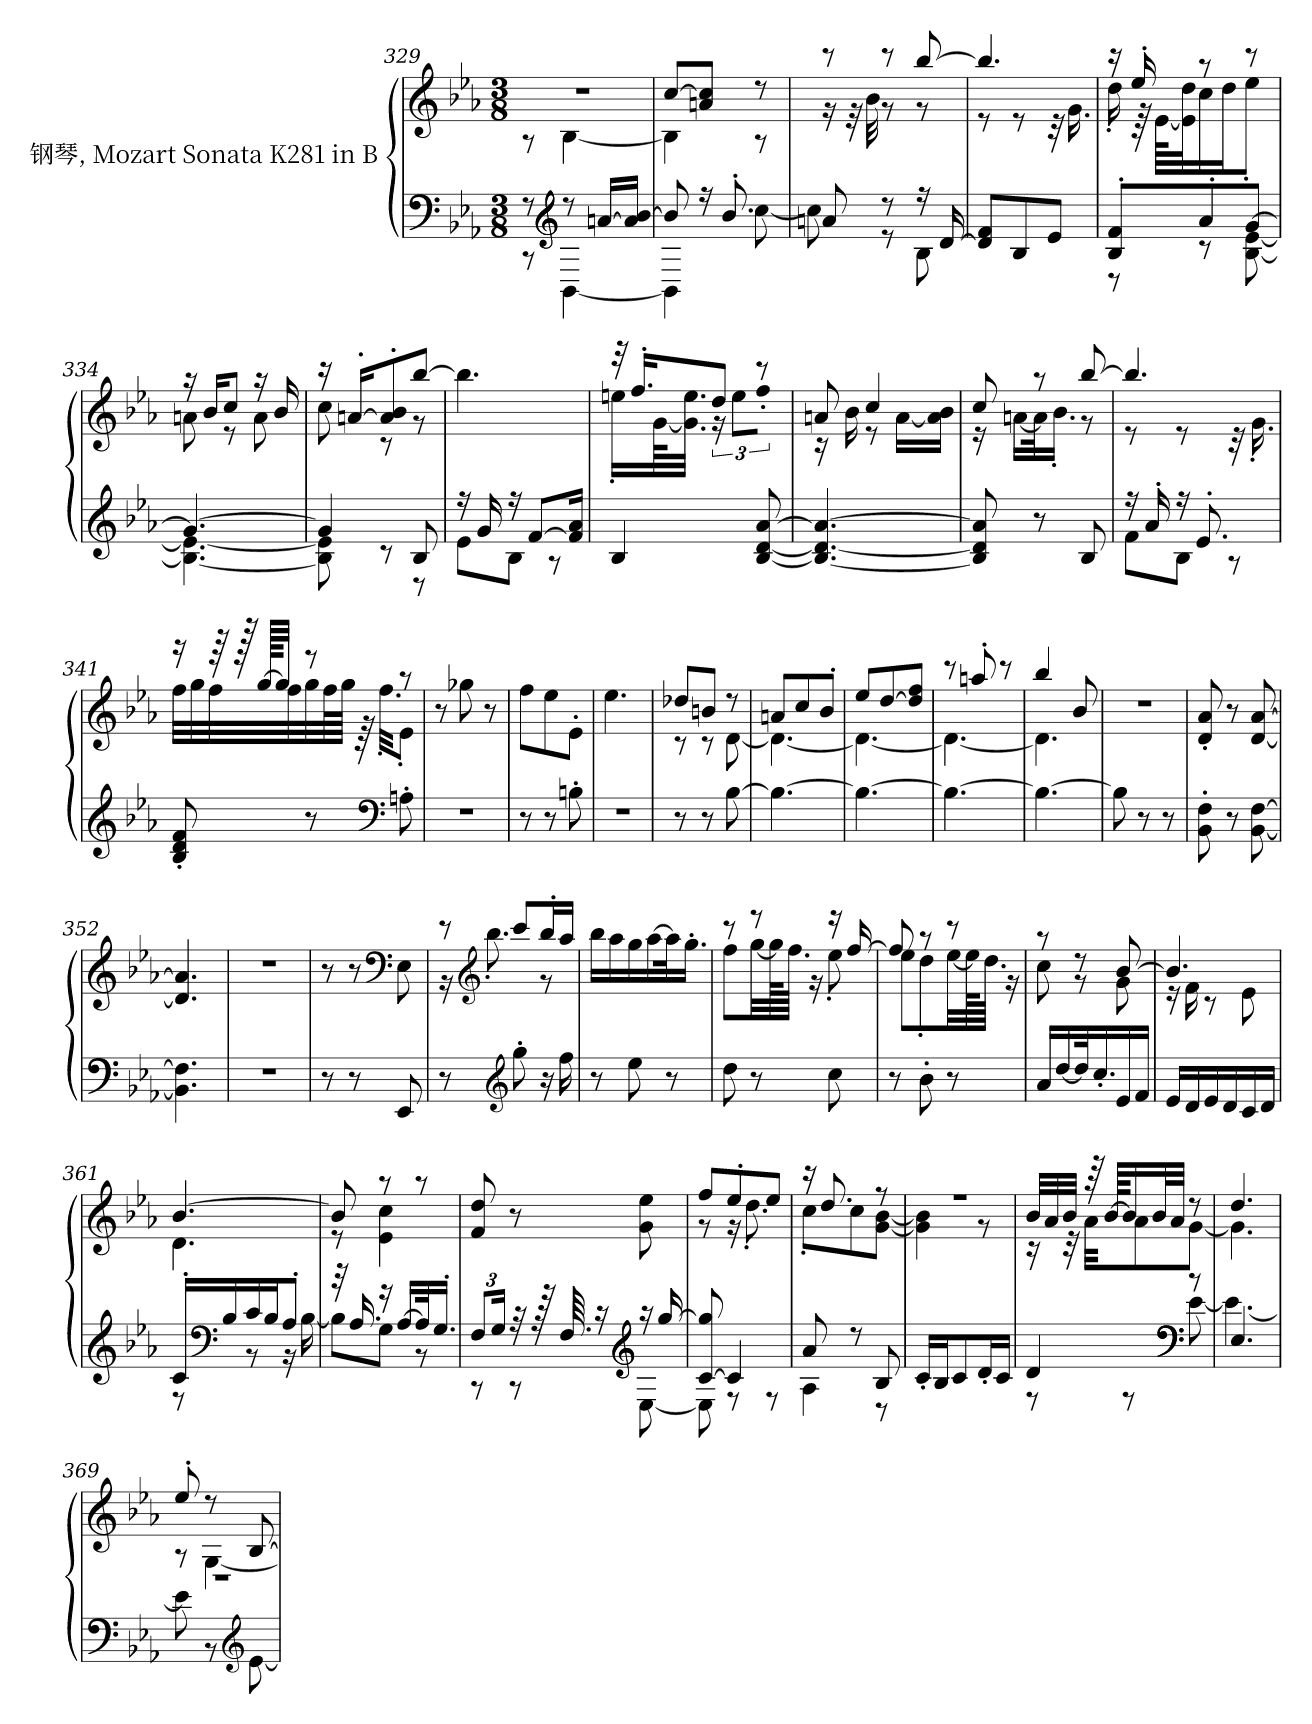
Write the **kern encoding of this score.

**kern	**kern
*part1	*part1
*staff2	*staff1
*I"钢琴, Mozart Sonata K281 in Bb	*
*clefF4	*clefG2
*k[b-e-a-]	*k[b-e-a-]
*M3/8	*M3/8
=329	=329
*^	*^
8r	8r	4.r	8r
*clefG2	*	*	*
8r	[4BB-\	.	[4B-\
[16an/LL	.	.	.
16a/] [16b-/JJ	.	.	.
=330	=330	=330	=330
8b-/]	4BB-\]	[8cc/L	4B-\]
16r	.	8an/ 8cc/]J	.
8.b-'/	.	.	.
.	[8cc\	8r	8r
=331	=331	=331	=331
8an/	8cc\]	8r	16r
.	.	.	32r
.	.	.	32b-\
8r	8r	8r	8r
16r	8B-\	[8bb-/	8r
[16d/	.	.	.
*v	*v	*	*
!!LO:PB:g=z	!!
=332	=332	=332
8d/] 8f/L	4.bb-/]	8r
8B-/	.	8r
8e-/J	.	32r
.	.	16.g\
=333	=333	=333
*^	*	*
8B-/' 8f/'L	8r	16r	16dd'\
.	.	16ee-'/	64r
.	.	.	[64e-\KLLL
.	.	.	32e-\] 32dd\J
8a-'/	8r	8r	16cc\
.	.	.	16dd\J
[8g/J	[8B-\ [8e-\	8r	8ee-'\J
=334	=334	=334	=334
4.g/_	4.B-\_ 4.e-\_	16r	8an\
.	.	16b-/KL	.
.	.	8cc/J	8r
.	.	16r	8a\
.	.	16b-/	.
=335	=335	=335	=335
4g/]	8B-\] 8e-\]	16r	8cc\
.	.	[16an'/KL	.
.	8r	8a/]' 8b-/'	8r
8B-/	8r	[8bb-/J	8r
*	*	*v	*v
=336	=336	=336
16r	8e-\L	4.bb-\]
16g/	.	.
16r	8B-\J	.
[8f/L	.	.
.	8r	.
16f/] 16a-/Jk	.	.
*v	*v	*
!!LO:LB:g=z
=337	=337
*	*^
4B-/	32r	16een'\LL
.	16.ff'/KL	.
.	.	[64g\KL
.	.	32.g\] 32.ee\JJJ
.	8dd/J	24r
.	.	12ee\L
[8B-/ [8d/ [8a-/	8r	8ff'\J
=338	=338	=338
4.B-/_ 4.d/_ 4.a-/_	8an/	16r
.	.	16b-\
.	4cc/	8r
.	.	[16a\LL
.	.	16a\] 16b-\JJ
=339	=339	=339
8B-/] 8d/] 8a-/]	8cc/	16r
.	.	[16an\LL
8r	8r	32a\K]
.	.	16.b-'\JJ
8B-/	[8bb-/	8r
=340	=340	=340
*^	*	*
16r	8f\L	4.bb-/]	8r
16a-'/	.	.	.
16r	8B-\J	.	8r
8.e-'/	.	.	.
.	8r	.	32r
.	.	.	16.g'\
*v	*v	*	*
!!LO:LB:g=z	!!
=341	=341	=341
8B-/' 8d/' 8f/'	16r	32ff\LLL
.	.	32gg\
.	64r	32ff\
.	128r	.
.	[128gg/KKLLL	.
.	32gg/JJJ]	32ff\
8r	8r	32gg\
.	.	64ff\L
.	.	64gg\JJJJ
.	.	64r
.	.	32.ff'\KKL
*clefF4	*	*
8An'\	8r	8e-'\J
*	*v	*v
=342	=342
4.r	8r
.	8gg-X\
.	8r
=343	=343
8r	8ff\L
8r	8ee-\
8Bn'\	8e-'\J
=344	=344
4.r	4.ee-\
=345	=345
*	*^
8r	8dd-X/L	8r
8r	8bn/J	8r
[8B-\	8r	[8d\
=346	=346	=346
4.B-\_	8an/L	4.d\_
.	8cc/	.
.	8b-'/J	.
=347	=347	=347
4.B-\_	8ee-/L	4.d\_
.	[8dd/	.
.	8dd/] 8ff/J	.
!!LO:LB:g=z	!!
=348	=348	=348
4.B-\_	8r	4.d\_
.	8aan'/	.
.	8r	.
=349	=349	=349
4.B-\_	4bb-/	4.d\]
.	8b-/	.
*	*v	*v
=350	=350
8B-\]	4.r
8r	.
8r	.
=351	=351
8BB-\' 8F\'	8d/' 8a-/'
8r	8r
[8BB-\ [8F\	[8d/ [8a-/
=352	=352
4.BB-\] 4.F\]	4.d/] 4.a-/]
=353	=353
4.r	4.r
=354	=354
8r	8r
8r	8r
*	*clefF4
8EE-/	8E-\
=355	=355
*	*^
8r	8r	16r
*	*clefG2	*
.	.	8.bb-'\
*clefG2	*	*
8gg'\	8ccc/L	.
16r	16bb-'/L	8r
16ff\	16aa-/JJ	.
*	*v	*v
!!LO:LB:g=z
=356	=356
8r	16bb-\LL
.	16aa-\
8ee-\	16gg\
.	[16aa-\
8r	32aa-\K]
.	16.gg'\JJ
=357	=357
*	*^
8dd\	8r	8ff\L
8r	8r	[32gg\LL
.	.	128gg\KL]
.	.	64.ff\JJJJ
.	.	16r
8cc\	16r	8ee-'\
.	[16ff/	.
=358	=358	=358
8r	8ff/]	8ee-\L
8b-'\	8r	8dd'\
8r	8r	[32ee-\LL
.	.	128ee-\KL]
.	.	64.dd\JJJJ
.	.	16r
=359	=359	=359
16a-/LL	8r	8cc\
[16dd/	.	.
32dd/K]	8r	8r
16.cc'/	.	.
16e-/	[8b-/	8g\
16f/JJ	.	.
=360	=360	=360
16e-/LL	4.b-/]	16r
16d/	.	16f\
16e-/	.	8r
16d/	.	.
16c/	.	8e-\
16d/JJ	.	.
!!LO:LB:g=z	!!
=361	=361	=361
*^	*	*
16c'/LL	8r	[4.b-/	4.d\
*clefF4	*	*	*
16B-/	.	.	.
16c/	8r	.	.
16B-/J	.	.	.
8A-'/J	16r	.	.
.	[16B-\	.	.
=362	=362	=362	=362
32r	8B-\L]	8b-/]	8r
16.A-/	.	.	.
16r	8G\J	8r	4e-\ 4cc\
[16A-/LL	.	.	.
32A-/K]	8r	8r	.
16.G'/JJ	.	.	.
*	*	*v	*v
=363	=363	=363
*Xbrackettup	*	*
12F/L	8r	8f/ 8dd/
24G/Jk	.	.
32r	8r	8r
128r	.	.
64.F/	.	.
16r	.	.
*clefG2	*	*
16r	[8E-\	8g\ 8ee-\
[16gg/	.	.
=364	=364	=364
*	*	*^
[8c/ 8gg/]	8E-\]	8ff/L	8r
4c/]	8r	8ee-'/	16r
.	.	.	8.dd'\
.	8r	8ee-/J	.
=365	=365	=365	=365
8a-/	4A-\	16r	8cc'\L
.	.	8.dd/	.
8r	.	.	8cc\
8B-/	8r	8r	[8g\ [8b-\J
*v	*v	*	*
!!LO:PB:g=z	!!
=366	=366	=366
16c'/LL	4.r	4g\] 4b-\]
16B-/J	.	.
8c/	.	.
16d'/L	.	8r
16c/JJ	.	.
=367	=367	=367
*^	*	*
4d/	8r	32b-/LLL	16r
.	.	32a-/	.
.	.	32b-/JJJ	32r
.	.	64r	32a-\KKL
.	.	[64b-/KKLL	.
.	8r	16b-/]	8a-\
.	.	32b-/L	.
.	.	32a-/JJJ	.
*clefF4	*	*	*
8r	[8e-\	8r	[8g\J
=368	=368	=368	=368
4.E-/	4.e-\_	4.dd/	4.g\]
=369	=369	=369	=369
4.r	8e-\]	8ee-'/	8r
.	8r	8r	[4G\
*clefG2	*	*	*
.	[8e-\	[8B-/	.
*v	*v	*	*
*	*v	*v
=	=
*-	*-
